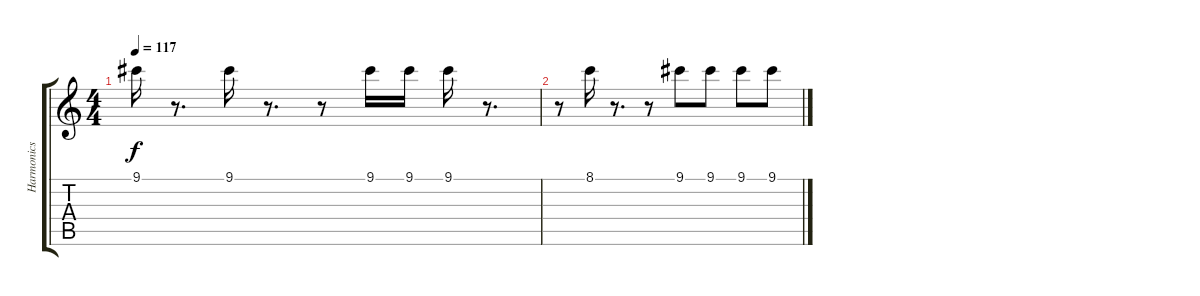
\track ("Harmonics" "Harmonics") {instrument guitarharmonics}
\staff {score tabs}
\tuning (E4 B3 G3 D3 A2 E2) {hide}
\ts (4 4)
\tempo 117
\clef g2
\ks c
9.1.16{dy f} r.8{d} 9.1.16 r.8{d} r.8 9.1.16 9.1.16 9.1.16 r.8{d} |
r.8 8.1.16 r.8{d} r.8 9.1.8 9.1.8 9.1.8 9.1.8
